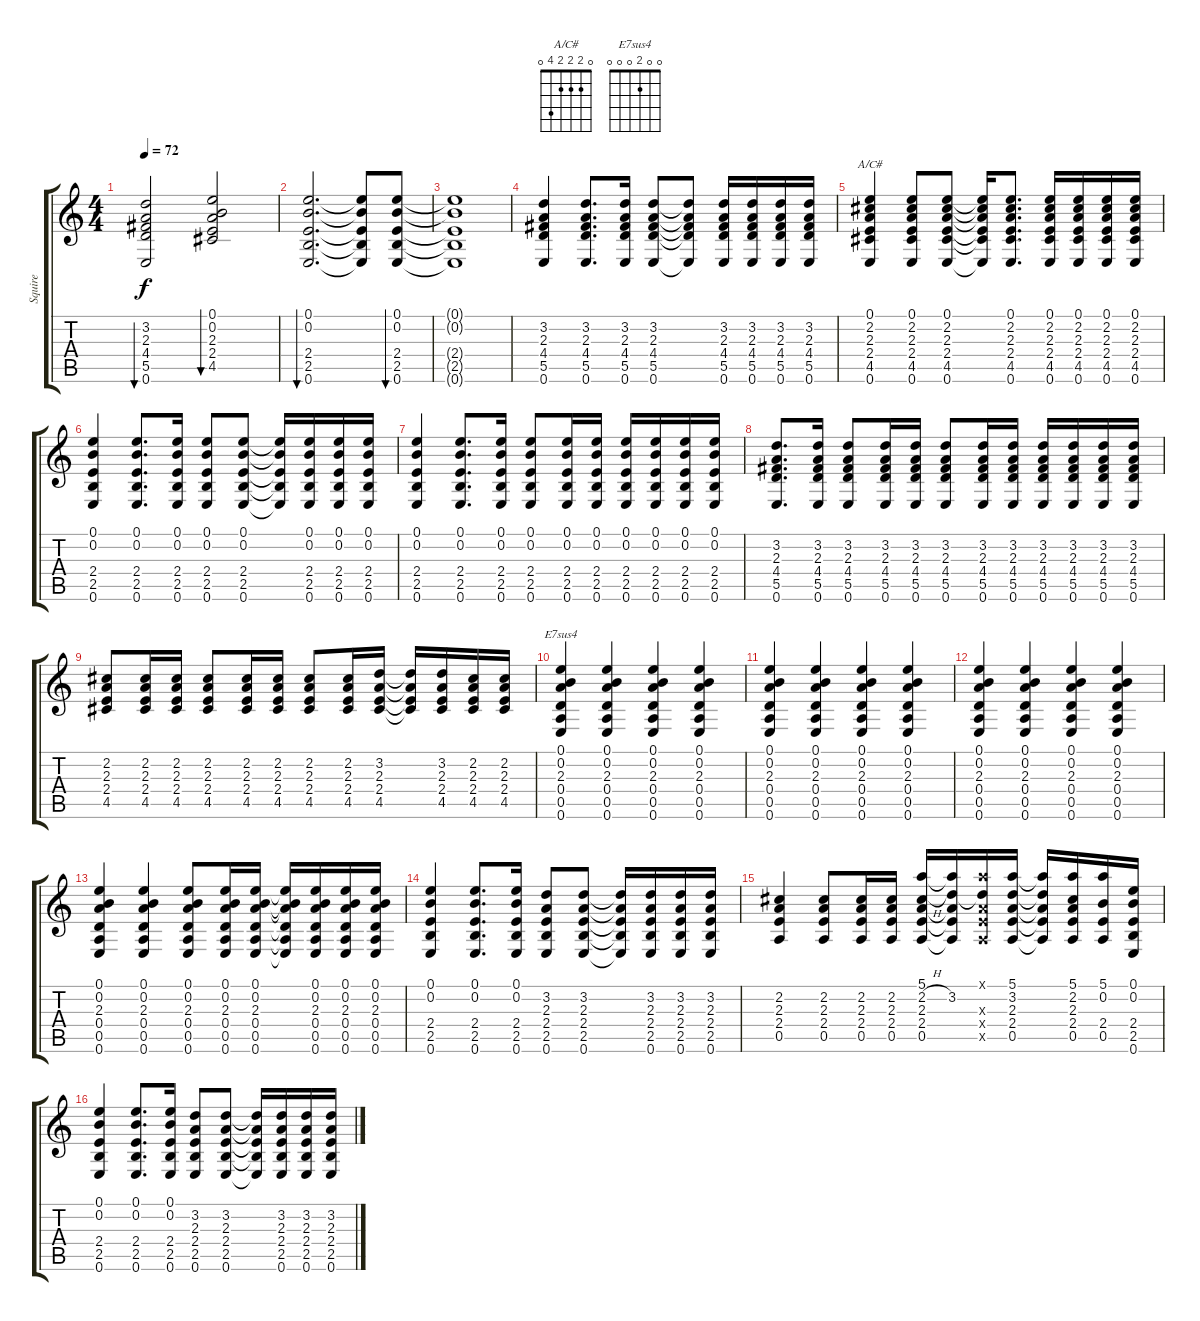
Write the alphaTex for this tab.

\track ("Squire" "Squire") {instrument acousticguitarsteel}
\staff {score tabs}
\tuning (E4 B3 G3 D3 A2 E2) {hide}
\chord ("A/C#" 0 2 2 2 4 0)
\chord ("E7sus4" 0 0 2 0 0 0)
\ts (4 4)
\tempo 72
\clef g2
\ks c
(3.2 2.3 4.4 5.5 0.6).2{bu 240 dy f} (0.1 0.2 2.3 2.4 4.5).2{bu 240} |
(0.1 0.2 2.4 2.5 0.6).2{d bu 240} (0.1{t} 0.2{t} 2.4{t} 2.5{t} 0.6{t}).8 (0.1 0.2 2.4 2.5 0.6).8{bu 240} |
(0.1{t} 0.2{t} 2.4{t} 2.5{t} 0.6{t}).1 |
(3.2 2.3 4.4 5.5 0.6).4 (3.2 2.3 4.4 5.5 0.6).8{d} (3.2 2.3 4.4 5.5 0.6).16 (3.2 2.3 4.4 5.5 0.6).8 (3.2{t} 2.3{t} 4.4{t} 5.5{t} 0.6{t}).8 (3.2 2.3 4.4 5.5 0.6).16 (3.2 2.3 4.4 5.5 0.6).16 (3.2 2.3 4.4 5.5 0.6).16 (3.2 2.3 4.4 5.5 0.6).16 |
(0.1 2.2 2.3 2.4 4.5 0.6).4{ch "A/C#"} (0.1 2.2 2.3 2.4 4.5 0.6).8 (0.1 2.2 2.3 2.4 4.5 0.6).8 (0.1{t} 2.2{t} 2.3{t} 2.4{t} 4.5{t} 0.6{t}).16 (0.1 2.2 2.3 2.4 4.5 0.6).8{d} (0.1 2.2 2.3 2.4 4.5 0.6).16 (0.1 2.2 2.3 2.4 4.5 0.6).16 (0.1 2.2 2.3 2.4 4.5 0.6).16 (0.1 2.2 2.3 2.4 4.5 0.6).16 |
(0.1 0.2 2.4 2.5 0.6).4 (0.1 0.2 2.4 2.5 0.6).8{d} (0.1 0.2 2.4 2.5 0.6).16 (0.1 0.2 2.4 2.5 0.6).8 (0.1 0.2 2.4 2.5 0.6).8 (0.1{t} 0.2{t} 2.4{t} 2.5{t} 0.6{t}).16 (0.1 0.2 2.4 2.5 0.6).16 (0.1 0.2 2.4 2.5 0.6).16 (0.1 0.2 2.4 2.5 0.6).16 |
(0.1 0.2 2.4 2.5 0.6).4 (0.1 0.2 2.4 2.5 0.6).8{d} (0.1 0.2 2.4 2.5 0.6).16 (0.1 0.2 2.4 2.5 0.6).8 (0.1 0.2 2.4 2.5 0.6).16 (0.1 0.2 2.4 2.5 0.6).16 (0.1 0.2 2.4 2.5 0.6).16 (0.1 0.2 2.4 2.5 0.6).16 (0.1 0.2 2.4 2.5 0.6).16 (0.1 0.2 2.4 2.5 0.6).16 |
(3.2 2.3 4.4 5.5 0.6).8{d} (3.2 2.3 4.4 5.5 0.6).16 (3.2 2.3 4.4 5.5 0.6).8 (3.2 2.3 4.4 5.5 0.6).16 (3.2 2.3 4.4 5.5 0.6).16 (3.2 2.3 4.4 5.5 0.6).8 (3.2 2.3 4.4 5.5 0.6).16 (3.2 2.3 4.4 5.5 0.6).16 (3.2 2.3 4.4 5.5 0.6).16 (3.2 2.3 4.4 5.5 0.6).16 (3.2 2.3 4.4 5.5 0.6).16 (3.2 2.3 4.4 5.5 0.6).16 |
(2.2 2.3 2.4 4.5).8 (2.2 2.3 2.4 4.5).16 (2.2 2.3 2.4 4.5).16 (2.2 2.3 2.4 4.5).8 (2.2 2.3 2.4 4.5).16 (2.2 2.3 2.4 4.5).16 (2.2 2.3 2.4 4.5).8 (2.2 2.3 2.4 4.5).16 (3.2 2.3 2.4 4.5).16 (3.2{t} 2.3{t} 2.4{t} 4.5{t}).16 (3.2 2.3 2.4 4.5).16 (2.2 2.3 2.4 4.5).16 (2.2 2.3 2.4 4.5).16 |
(0.1 0.2 2.3 0.4 0.5 0.6).4{ch "E7sus4"} (0.1 0.2 2.3 0.4 0.5 0.6).4 (0.1 0.2 2.3 0.4 0.5 0.6).4 (0.1 0.2 2.3 0.4 0.5 0.6).4 |
(0.1 0.2 2.3 0.4 0.5 0.6).4 (0.1 0.2 2.3 0.4 0.5 0.6).4 (0.1 0.2 2.3 0.4 0.5 0.6).4 (0.1 0.2 2.3 0.4 0.5 0.6).4 |
(0.1 0.2 2.3 0.4 0.5 0.6).4 (0.1 0.2 2.3 0.4 0.5 0.6).4 (0.1 0.2 2.3 0.4 0.5 0.6).4 (0.1 0.2 2.3 0.4 0.5 0.6).4 |
(0.1 0.2 2.3 0.4 0.5 0.6).4 (0.1 0.2 2.3 0.4 0.5 0.6).4 (0.1 0.2 2.3 0.4 0.5 0.6).8 (0.1 0.2 2.3 0.4 0.5 0.6).16 (0.1 0.2 2.3 0.4 0.5 0.6).16 (0.1{t} 0.2{t} 2.3{t} 0.4{t} 0.5{t} 0.6{t}).16 (0.1 0.2 2.3 0.4 0.5 0.6).16 (0.1 0.2 2.3 0.4 0.5 0.6).16 (0.1 0.2 2.3 0.4 0.5 0.6).16 |
(0.1 0.2 2.4 2.5 0.6).4 (0.1 0.2 2.4 2.5 0.6).8{d} (0.1 0.2 2.4 2.5 0.6).16 (3.2 2.3 2.4 2.5 0.6).8 (3.2 2.3 2.4 2.5 0.6).8 (3.2{t} 2.3{t} 2.4{t} 2.5{t} 0.6{t}).16 (3.2 2.3 2.4 2.5 0.6).16 (3.2 2.3 2.4 2.5 0.6).16 (3.2 2.3 2.4 2.5 0.6).16 |
(2.2 2.3 2.4 0.5).4 (2.2 2.3 2.4 0.5).8 (2.2 2.3 2.4 0.5).16 (2.2 2.3 2.4 0.5).16 (5.1 2.2{h} 2.3 2.4 0.5).16 (5.1{t} 3.2 2.3{t} 2.4{t} 0.5{t}).16 (5.1{x} 3.2{t} 2.3{x} 2.4{x} 0.5{x}).16 (5.1 3.2 2.3 2.4 0.5).16 (5.1{t} 3.2{t} 2.3{t} 2.4{t} 0.5{t}).16 (5.1 2.2 2.3 2.4 0.5).16 (5.1 0.2 2.4 0.5).16 (0.1 0.2 2.4 2.5 0.6).16 |
(0.1 0.2 2.4 2.5 0.6).4 (0.1 0.2 2.4 2.5 0.6).8{d} (0.1 0.2 2.4 2.5 0.6).16 (3.2 2.3 2.4 2.5 0.6).8 (3.2 2.3 2.4 2.5 0.6).8 (3.2{t} 2.3{t} 2.4{t} 2.5{t} 0.6{t}).16 (3.2 2.3 2.4 2.5 0.6).16 (3.2 2.3 2.4 2.5 0.6).16 (3.2 2.3 2.4 2.5 0.6).16
